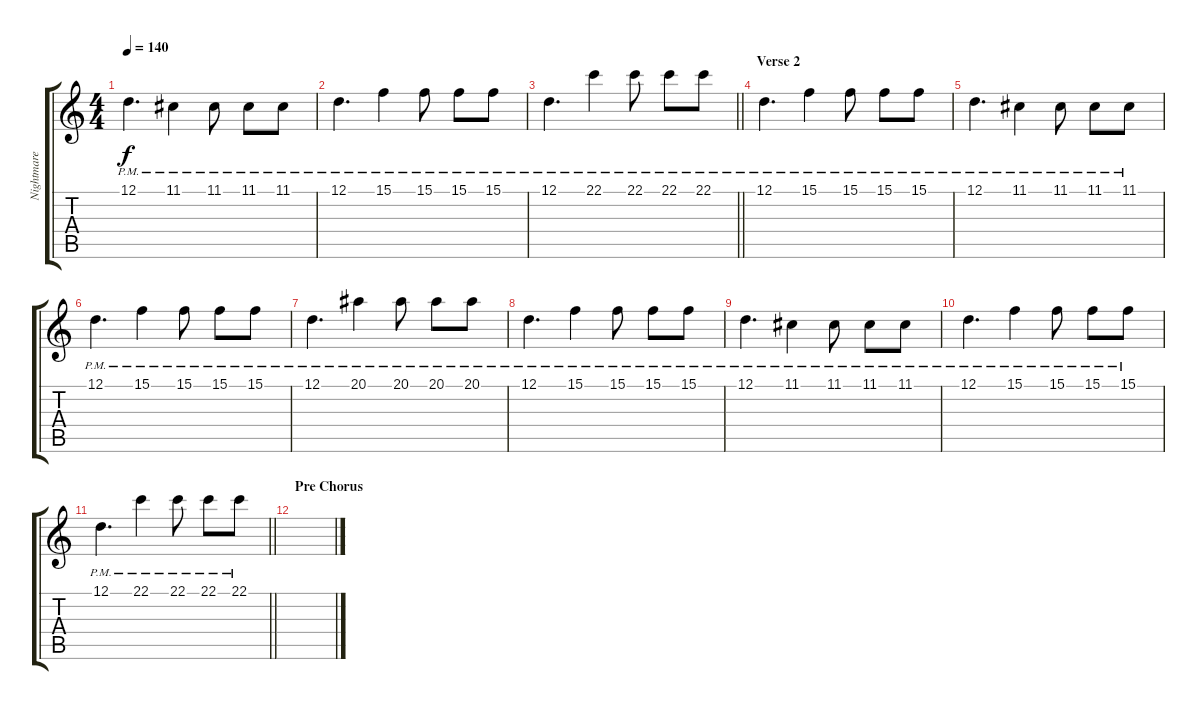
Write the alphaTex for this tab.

\track ("Nightmare Industries" "Nightmare ") {instrument fx5brightness}
\staff {score tabs}
\tuning (D4 A3 F3 C3 G2 C2) {hide}
\ts (4 4)
\tempo 140
\clef g2
\ks c
12.1{pm}.4{d dy f} 11.1{pm}.4 11.1{pm}.8 11.1{pm}.8 11.1{pm}.8 |
12.1{pm}.4{d} 15.1{pm}.4 15.1{pm}.8 15.1{pm}.8 15.1{pm}.8 |
\barLineRight lightlight
12.1{pm}.4{d} 22.1{pm}.4 22.1{pm}.8 22.1{pm}.8 22.1{pm}.8 |
\section ("" "Verse 2")
12.1{pm}.4{d} 15.1{pm}.4 15.1{pm}.8 15.1{pm}.8 15.1{pm}.8 |
12.1{pm}.4{d} 11.1{pm}.4 11.1{pm}.8 11.1{pm}.8 11.1{pm}.8 |
12.1{pm}.4{d} 15.1{pm}.4 15.1{pm}.8 15.1{pm}.8 15.1{pm}.8 |
12.1{pm}.4{d} 20.1{pm}.4 20.1{pm}.8 20.1{pm}.8 20.1{pm}.8 |
12.1{pm}.4{d} 15.1{pm}.4 15.1{pm}.8 15.1{pm}.8 15.1{pm}.8 |
12.1{pm}.4{d} 11.1{pm}.4 11.1{pm}.8 11.1{pm}.8 11.1{pm}.8 |
12.1{pm}.4{d} 15.1{pm}.4 15.1{pm}.8 15.1{pm}.8 15.1{pm}.8 |
\barLineRight lightlight
12.1{pm}.4{d} 22.1{pm}.4 22.1{pm}.8 22.1{pm}.8 22.1{pm}.8 |
\section ("" "Pre Chorus")
